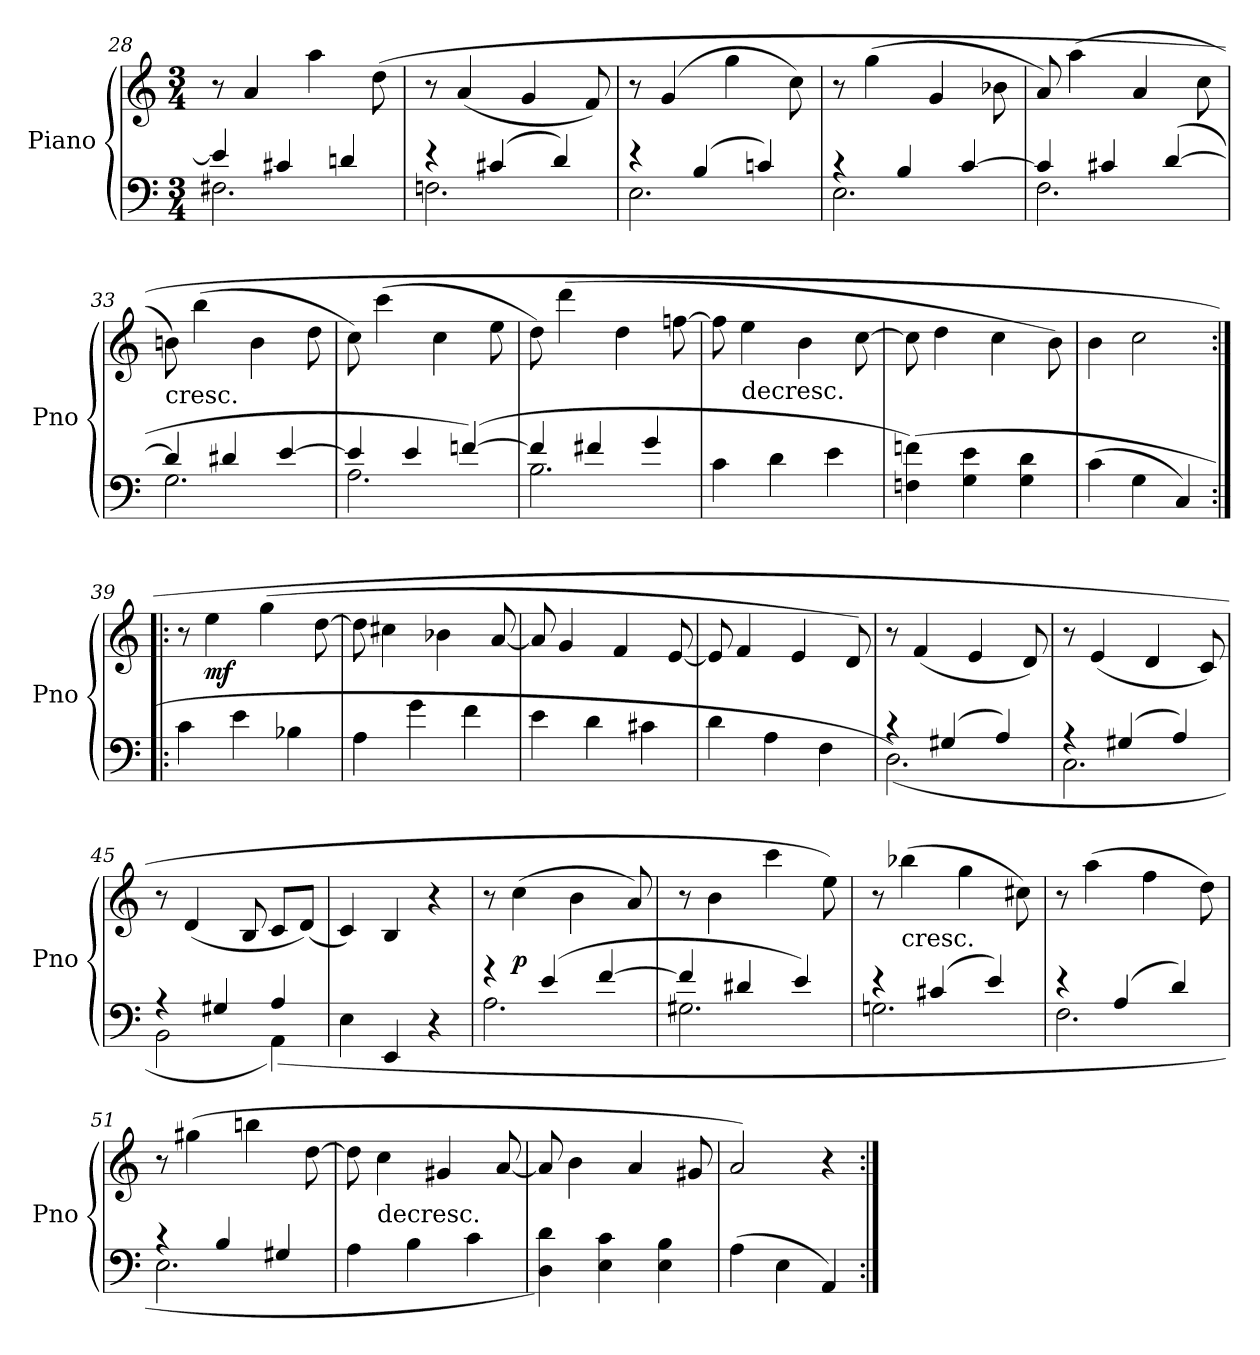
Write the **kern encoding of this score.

**kern	**kern	**dynam
*part1	*part1	*part1
*staff2	*staff1	*staff1/2
*I"Piano	*	*
*I'Pno	*	*
*clefF4	*clefG2	*
*k[]	*k[]	*
*a:	*a:	*
*M3/4	*M3/4	*
=28	=28	=28
*^	*	*
4e/]	2.F#X\	8r	.
.	.	4a/	.
4c#X/	.	.	.
.	.	4aa\	.
4dn/	.	.	.
.	.	(8dd\	.
=29	=29	=29	=29
4r	2.Fn\	8r	.
.	.	(4a/	.
(4c#X/	.	.	.
.	.	4g/	.
4d/)	.	.	.
.	.	8f/)	.
=30	=30	=30	=30
4r	2.E\	8r	.
.	.	(4g/	.
(4B/	.	.	.
.	.	4gg\	.
4cn/)	.	.	.
.	.	8cc\)	.
=31	=31	=31	=31
4r	2.E\	8r	.
.	.	(4gg\	.
4B/	.	.	.
.	.	4g/	.
[4c/	.	.	.
.	.	8b-X\	.
=32	=32	=32	=32
4c/]	2.F\	8a/)	.
.	.	(4aa\	.
4c#X/	.	.	.
.	.	4a/	.
([4d/	.	.	.
.	.	8cc\	.
=33	=33	=33	=33
!	!	!LO:TX:c:t=cresc.	!
4d/]	2.G\	8bn\)	.
.	.	(4bb\	.
4d#X/	.	.	.
.	.	4b\	.
[4e/	.	.	.
.	.	8dd\	.
=34	=34	=34	=34
4e/]	2.A\	8cc\)	.
.	.	(4ccc\	.
4e/	.	.	.
.	.	4cc\	.
([4fn/)	.	.	.
.	.	8ee\	.
=35	=35	=35	=35
4f/]	2.B\	8dd\)	.
.	.	(4ddd\	.
4f#X/	.	.	.
.	.	4dd\	.
4g/	.	.	.
.	.	[8ffn\	.
*v	*v	*	*
=36	=36	=36
4c\	8ff\]	.
!	!LO:TX:c:t=decresc.	!
.	4ee\	.
4d\	.	.
.	4b\	.
4e\	.	.
.	[8cc\	.
=37	=37	=37
(4Fn\ 4fn\)	8cc\]	.
.	4dd\	.
4G\ 4e\	.	.
.	4cc\	.
4G\ 4d\	.	.
.	8b\)	.
=38	=38	=38
(4c\	4b\	.
4G\	2cc\	.
4C/)	.	.
=39:|!|:	=39:|!|:	=39:|!|:
4c\	8r	.
.	4ee\	mf
4e\	.	.
.	(4gg\	.
4B-X\	.	.
.	[8dd\	.
=40	=40	=40
4A\	8dd\]	.
.	4cc#X\	.
4g\	.	.
.	4b-X\	.
4f\	.	.
.	[8a/	.
=41	=41	=41
4e\	8a/]	.
.	4g/	.
4d\	.	.
.	4f/	.
4c#X\	.	.
.	[8e/	.
=42	=42	=42
4d\	8e/]	.
.	4f/	.
4A\	.	.
.	4e/	.
4F\	.	.
.	8d/)	.
=43	=43	=43
*^	*	*
4r	(2.D\)	8r	.
.	.	(4f/	.
(4G#X/	.	.	.
.	.	4e/	.
4A/)	.	.	.
.	.	8d/)	.
=44	=44	=44	=44
4r	2.C\	8r	.
.	.	(4e/	.
(4G#X/	.	.	.
.	.	4d/	.
4A/)	.	.	.
.	.	8c/)	.
=45	=45	=45	=45
4r	2BB\	8r	.
.	.	(4d/	.
4G#X/	.	.	.
.	.	8B/	.
4A/	(4AA\)	8c/L	.
.	.	(8d/J)	.
*v	*v	*	*
=46	=46	=46
4E\	4c/)	.
4EE/	4B/	.
4r	4r	.
=47	=47	=47
*^	*	*
4r	2.A\	8r	.
.	.	(4cc\	p
(4e/	.	.	.
.	.	4b\	.
[4f/	.	.	.
.	.	8a/)	.
=48	=48	=48	=48
4f/]	2.G#X\	8r	.
.	.	4b\	.
4d#X/	.	.	.
.	.	4ccc\	.
4e/)	.	.	.
.	.	8ee\)	.
=49	=49	=49	=49
4r	2.Gn\	8r	.
!	!	!LO:TX:c:t=cresc.	!
.	.	(4bb-X\	.
(4c#X/	.	.	.
.	.	4gg\	.
4e/)	.	.	.
.	.	8cc#X\)	.
=50	=50	=50	=50
4r	2.F\	8r	.
.	.	(4aa\	.
(4A/	.	.	.
.	.	4ff\	.
4d/)	.	.	.
.	.	8dd\)	.
=51	=51	=51	=51
4r	2.E\	8r	.
.	.	(4gg#X\	.
4B/	.	.	.
.	.	4bbn\	.
4G#X/	.	.	.
.	.	[8dd\	.
*v	*v	*	*
=52	=52	=52
4A\	8dd\]	.
!	!LO:TX:c:t=decresc.	!
.	4cc\	.
4B\	.	.
.	4g#X/	.
4c\	.	.
.	[8a/	.
=53	=53	=53
4D\ 4d\)	8a/]	.
.	4b\	.
4E\ 4c\	.	.
.	4a/	.
4E\ 4B\	.	.
.	8g#X/	.
=54	=54	=54
(4A\	2a/)	.
4E\	.	.
4AA/)	4r	.
=:|!	=:|!	=:|!
*-	*-	*-
